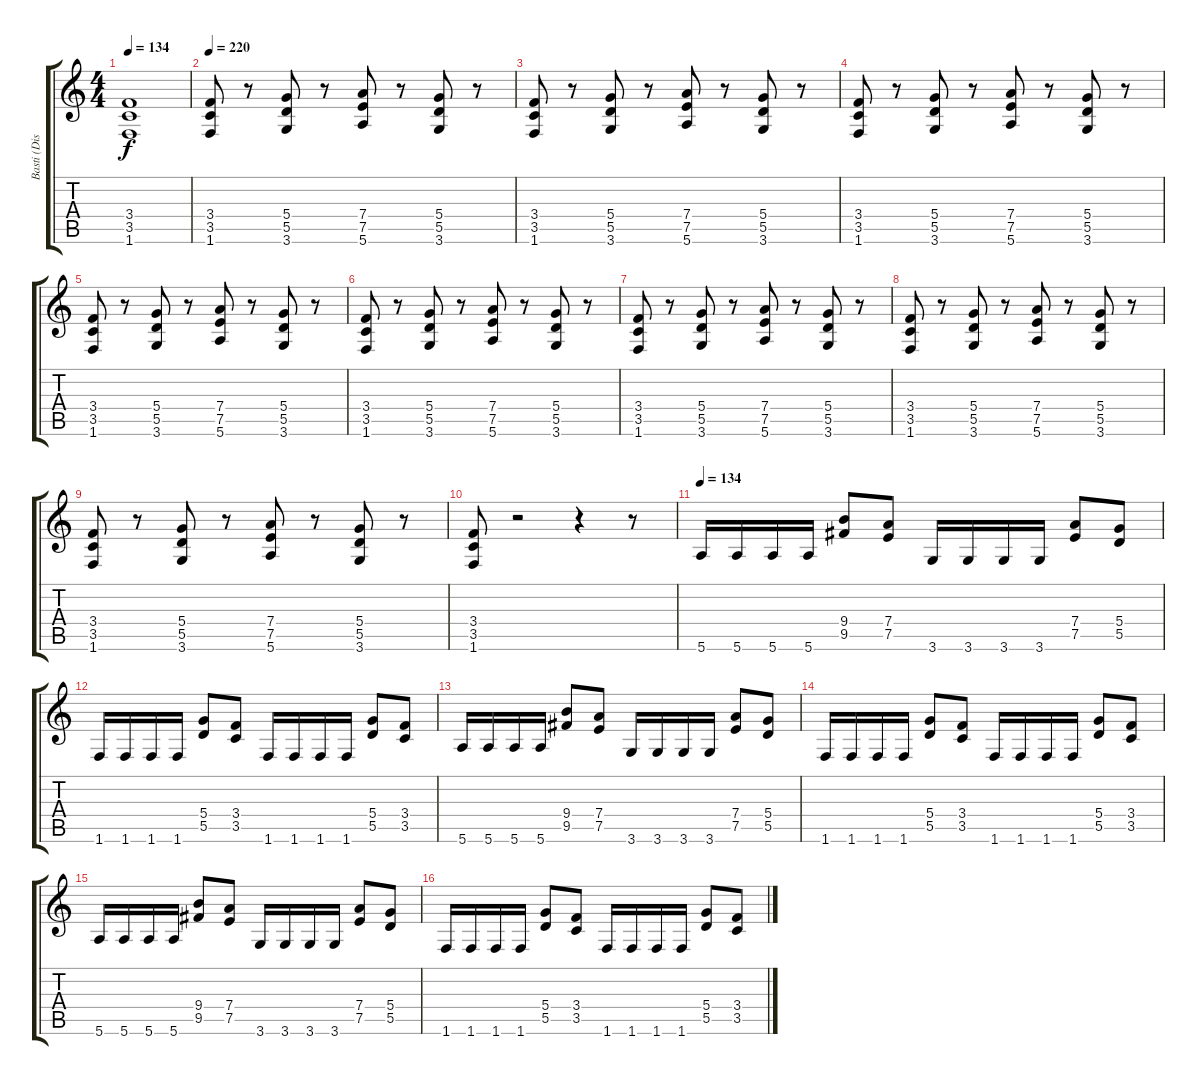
\track ("Basti (Dist.-Guitar)" "Basti (Dis") {instrument distortionguitar}
\staff {score tabs}
\tuning (E4 B3 G3 D3 A2 E2) {hide}
\ts (4 4)
\tempo 134
\clef g2
\ks c
(3.4{t} 3.5{t} 1.6{t}).1{dy f} |
\tempo 220
(3.4 3.5 1.6).8 r.8 (5.4 5.5 3.6).8 r.8 (7.4 7.5 5.6).8 r.8 (5.4 5.5 3.6).8 r.8 |
(3.4 3.5 1.6).8 r.8 (5.4 5.5 3.6).8 r.8 (7.4 7.5 5.6).8 r.8 (5.4 5.5 3.6).8 r.8 |
(3.4 3.5 1.6).8 r.8 (5.4 5.5 3.6).8 r.8 (7.4 7.5 5.6).8 r.8 (5.4 5.5 3.6).8 r.8 |
(3.4 3.5 1.6).8 r.8 (5.4 5.5 3.6).8 r.8 (7.4 7.5 5.6).8 r.8 (5.4 5.5 3.6).8 r.8 |
(3.4 3.5 1.6).8 r.8 (5.4 5.5 3.6).8 r.8 (7.4 7.5 5.6).8 r.8 (5.4 5.5 3.6).8 r.8 |
(3.4 3.5 1.6).8 r.8 (5.4 5.5 3.6).8 r.8 (7.4 7.5 5.6).8 r.8 (5.4 5.5 3.6).8 r.8 |
(3.4 3.5 1.6).8 r.8 (5.4 5.5 3.6).8 r.8 (7.4 7.5 5.6).8 r.8 (5.4 5.5 3.6).8 r.8 |
(3.4 3.5 1.6).8 r.8 (5.4 5.5 3.6).8 r.8 (7.4 7.5 5.6).8 r.8 (5.4 5.5 3.6).8 r.8 |
(3.4 3.5 1.6).8 r.2 r.4 r.8 |
\tempo 134
5.6.16 5.6.16 5.6.16 5.6.16 (9.4 9.5).8 (7.4 7.5).8 3.6.16 3.6.16 3.6.16 3.6.16 (7.4 7.5).8 (5.4 5.5).8 |
1.6.16 1.6.16 1.6.16 1.6.16 (5.4 5.5).8 (3.4 3.5).8 1.6.16 1.6.16 1.6.16 1.6.16 (5.4 5.5).8 (3.4 3.5).8 |
5.6.16 5.6.16 5.6.16 5.6.16 (9.4 9.5).8 (7.4 7.5).8 3.6.16 3.6.16 3.6.16 3.6.16 (7.4 7.5).8 (5.4 5.5).8 |
1.6.16 1.6.16 1.6.16 1.6.16 (5.4 5.5).8 (3.4 3.5).8 1.6.16 1.6.16 1.6.16 1.6.16 (5.4 5.5).8 (3.4 3.5).8 |
5.6.16 5.6.16 5.6.16 5.6.16 (9.4 9.5).8 (7.4 7.5).8 3.6.16 3.6.16 3.6.16 3.6.16 (7.4 7.5).8 (5.4 5.5).8 |
1.6.16 1.6.16 1.6.16 1.6.16 (5.4 5.5).8 (3.4 3.5).8 1.6.16 1.6.16 1.6.16 1.6.16 (5.4 5.5).8 (3.4 3.5).8
